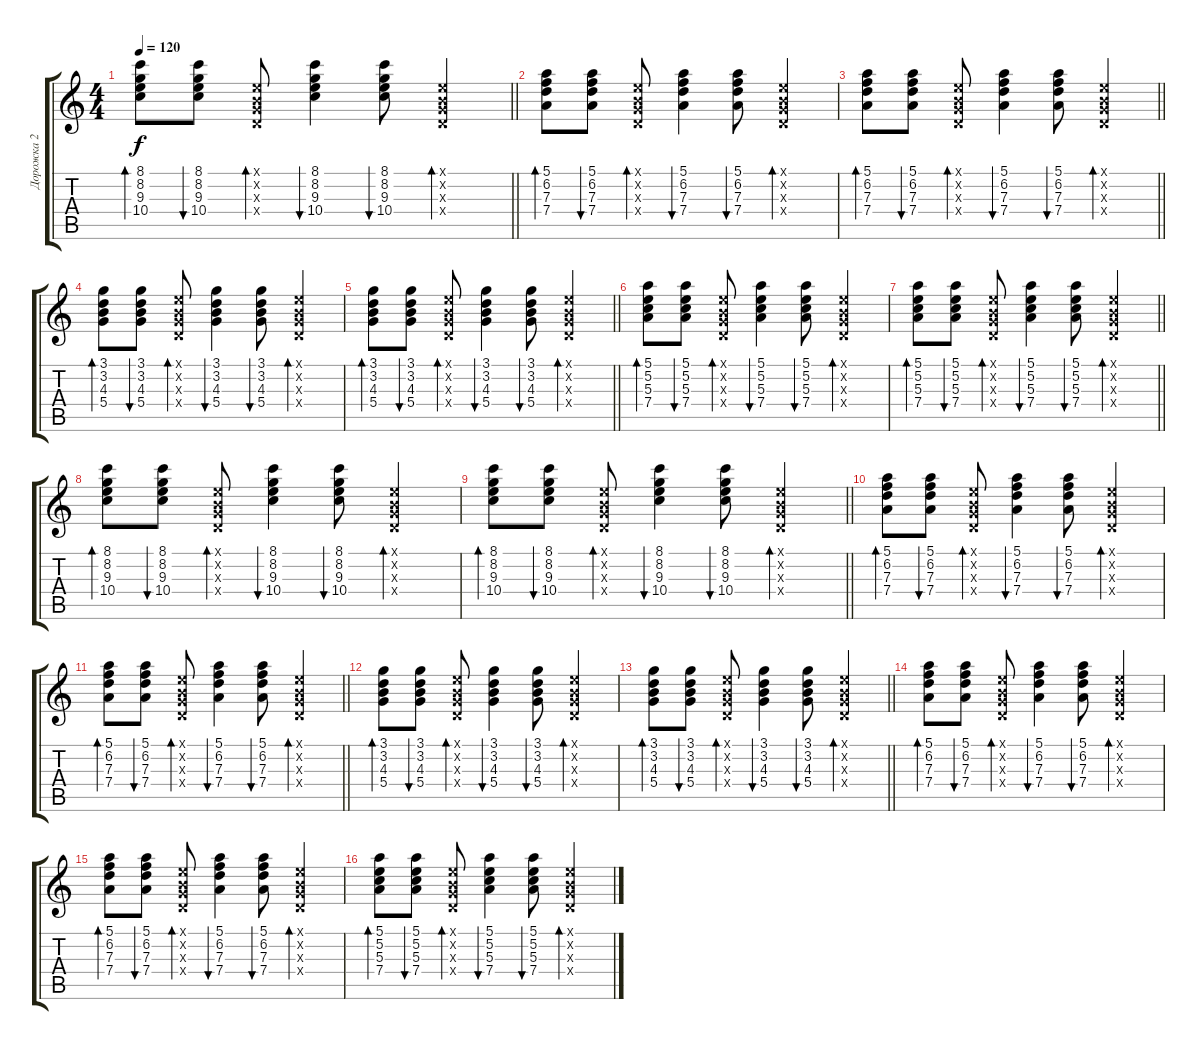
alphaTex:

\track ("Дорожка 2" "Дорожка 2") {instrument acousticguitarsteel}
\staff {score tabs}
\tuning (E4 B3 G3 D3 A2 E2) {hide}
\ts (4 4)
\tempo 120
\clef g2
\barLineRight lightlight
\ks c
(8.1 8.2 9.3 10.4).8{bd 30 dy f} (8.1 8.2 9.3 10.4).8{bu 30} (0.1{x} 0.2{x} 0.3{x} 0.4{x}).8{bd 30} (8.1 8.2 9.3 10.4).4{bu 30} (8.1 8.2 9.3 10.4).8{bu 30} (0.1{x} 0.2{x} 0.3{x} 0.4{x}).4{bd 30} |
(5.1 6.2 7.3 7.4).8{bd 30} (5.1 6.2 7.3 7.4).8{bu 30} (0.1{x} 0.2{x} 0.3{x} 0.4{x}).8{bd 30} (5.1 6.2 7.3 7.4).4{bu 30} (5.1 6.2 7.3 7.4).8{bu 30} (0.1{x} 0.2{x} 0.3{x} 0.4{x}).4{bd 30} |
\barLineRight lightlight
(5.1 6.2 7.3 7.4).8{bd 30} (5.1 6.2 7.3 7.4).8{bu 30} (0.1{x} 0.2{x} 0.3{x} 0.4{x}).8{bd 30} (5.1 6.2 7.3 7.4).4{bu 30} (5.1 6.2 7.3 7.4).8{bu 30} (0.1{x} 0.2{x} 0.3{x} 0.4{x}).4{bd 30} |
(3.1 3.2 4.3 5.4).8{bd 30} (3.1 3.2 4.3 5.4).8{bu 30} (0.1{x} 0.2{x} 0.3{x} 0.4{x}).8{bd 30} (3.1 3.2 4.3 5.4).4{bu 30} (3.1 3.2 4.3 5.4).8{bu 30} (0.1{x} 0.2{x} 0.3{x} 0.4{x}).4{bd 30} |
\barLineRight lightlight
(3.1 3.2 4.3 5.4).8{bd 30} (3.1 3.2 4.3 5.4).8{bu 30} (0.1{x} 0.2{x} 0.3{x} 0.4{x}).8{bd 30} (3.1 3.2 4.3 5.4).4{bu 30} (3.1 3.2 4.3 5.4).8{bu 30} (0.1{x} 0.2{x} 0.3{x} 0.4{x}).4{bd 30} |
(5.1 5.2 5.3 7.4).8{bd 30} (5.1 5.2 5.3 7.4).8{bu 30} (0.1{x} 0.2{x} 0.3{x} 0.4{x}).8{bd 30} (5.1 5.2 5.3 7.4).4{bu 30} (5.1 5.2 5.3 7.4).8{bu 30} (0.1{x} 0.2{x} 0.3{x} 0.4{x}).4{bd 30} |
\barLineRight lightlight
(5.1 5.2 5.3 7.4).8{bd 30} (5.1 5.2 5.3 7.4).8{bu 30} (0.1{x} 0.2{x} 0.3{x} 0.4{x}).8{bd 30} (5.1 5.2 5.3 7.4).4{bu 30} (5.1 5.2 5.3 7.4).8{bu 30} (0.1{x} 0.2{x} 0.3{x} 0.4{x}).4{bd 30} |
(8.1 8.2 9.3 10.4).8{bd 30} (8.1 8.2 9.3 10.4).8{bu 30} (0.1{x} 0.2{x} 0.3{x} 0.4{x}).8{bd 30} (8.1 8.2 9.3 10.4).4{bu 30} (8.1 8.2 9.3 10.4).8{bu 30} (0.1{x} 0.2{x} 0.3{x} 0.4{x}).4{bd 30} |
\barLineRight lightlight
(8.1 8.2 9.3 10.4).8{bd 30} (8.1 8.2 9.3 10.4).8{bu 30} (0.1{x} 0.2{x} 0.3{x} 0.4{x}).8{bd 30} (8.1 8.2 9.3 10.4).4{bu 30} (8.1 8.2 9.3 10.4).8{bu 30} (0.1{x} 0.2{x} 0.3{x} 0.4{x}).4{bd 30} |
(5.1 6.2 7.3 7.4).8{bd 30} (5.1 6.2 7.3 7.4).8{bu 30} (0.1{x} 0.2{x} 0.3{x} 0.4{x}).8{bd 30} (5.1 6.2 7.3 7.4).4{bu 30} (5.1 6.2 7.3 7.4).8{bu 30} (0.1{x} 0.2{x} 0.3{x} 0.4{x}).4{bd 30} |
\barLineRight lightlight
(5.1 6.2 7.3 7.4).8{bd 30} (5.1 6.2 7.3 7.4).8{bu 30} (0.1{x} 0.2{x} 0.3{x} 0.4{x}).8{bd 30} (5.1 6.2 7.3 7.4).4{bu 30} (5.1 6.2 7.3 7.4).8{bu 30} (0.1{x} 0.2{x} 0.3{x} 0.4{x}).4{bd 30} |
(3.1 3.2 4.3 5.4).8{bd 30} (3.1 3.2 4.3 5.4).8{bu 30} (0.1{x} 0.2{x} 0.3{x} 0.4{x}).8{bd 30} (3.1 3.2 4.3 5.4).4{bu 30} (3.1 3.2 4.3 5.4).8{bu 30} (0.1{x} 0.2{x} 0.3{x} 0.4{x}).4{bd 30} |
\barLineRight lightlight
(3.1 3.2 4.3 5.4).8{bd 30} (3.1 3.2 4.3 5.4).8{bu 30} (0.1{x} 0.2{x} 0.3{x} 0.4{x}).8{bd 30} (3.1 3.2 4.3 5.4).4{bu 30} (3.1 3.2 4.3 5.4).8{bu 30} (0.1{x} 0.2{x} 0.3{x} 0.4{x}).4{bd 30} |
(5.1 6.2 7.3 7.4).8{bd 30} (5.1 6.2 7.3 7.4).8{bu 30} (0.1{x} 0.2{x} 0.3{x} 0.4{x}).8{bd 30} (5.1 6.2 7.3 7.4).4{bu 30} (5.1 6.2 7.3 7.4).8{bu 30} (0.1{x} 0.2{x} 0.3{x} 0.4{x}).4{bd 30} |
(5.1 6.2 7.3 7.4).8{bd 30} (5.1 6.2 7.3 7.4).8{bu 30} (0.1{x} 0.2{x} 0.3{x} 0.4{x}).8{bd 30} (5.1 6.2 7.3 7.4).4{bu 30} (5.1 6.2 7.3 7.4).8{bu 30} (0.1{x} 0.2{x} 0.3{x} 0.4{x}).4{bd 30} |
(5.1 5.2 5.3 7.4).8{bd 30} (5.1 5.2 5.3 7.4).8{bu 30} (0.1{x} 0.2{x} 0.3{x} 0.4{x}).8{bd 30} (5.1 5.2 5.3 7.4).4{bu 30} (5.1 5.2 5.3 7.4).8{bu 30} (0.1{x} 0.2{x} 0.3{x} 0.4{x}).4{bd 30}
